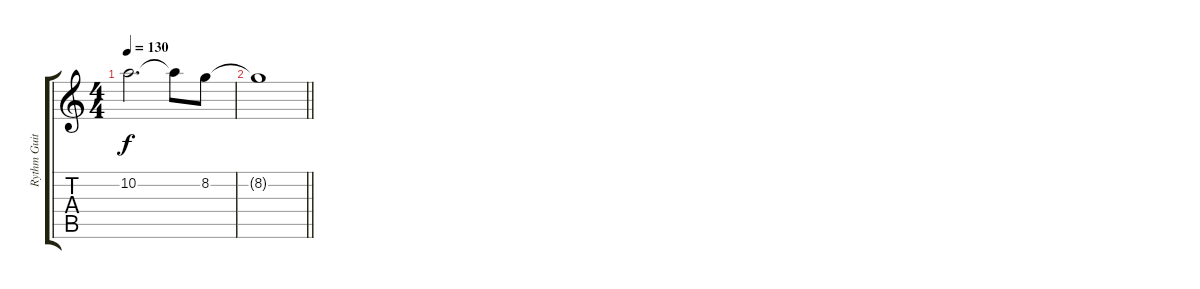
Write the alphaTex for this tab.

\track ("Rythm Guitar 1" "Rythm Guit") {instrument overdrivenguitar}
\staff {score tabs}
\tuning (E4 B3 G3 D3 A2 E2) {hide}
\ts (4 4)
\tempo 130
\clef g2
\ks c
10.2.2{d dy f} 10.2{t}.8 8.2.8 |
\barLineRight lightlight
8.2{t}.1
